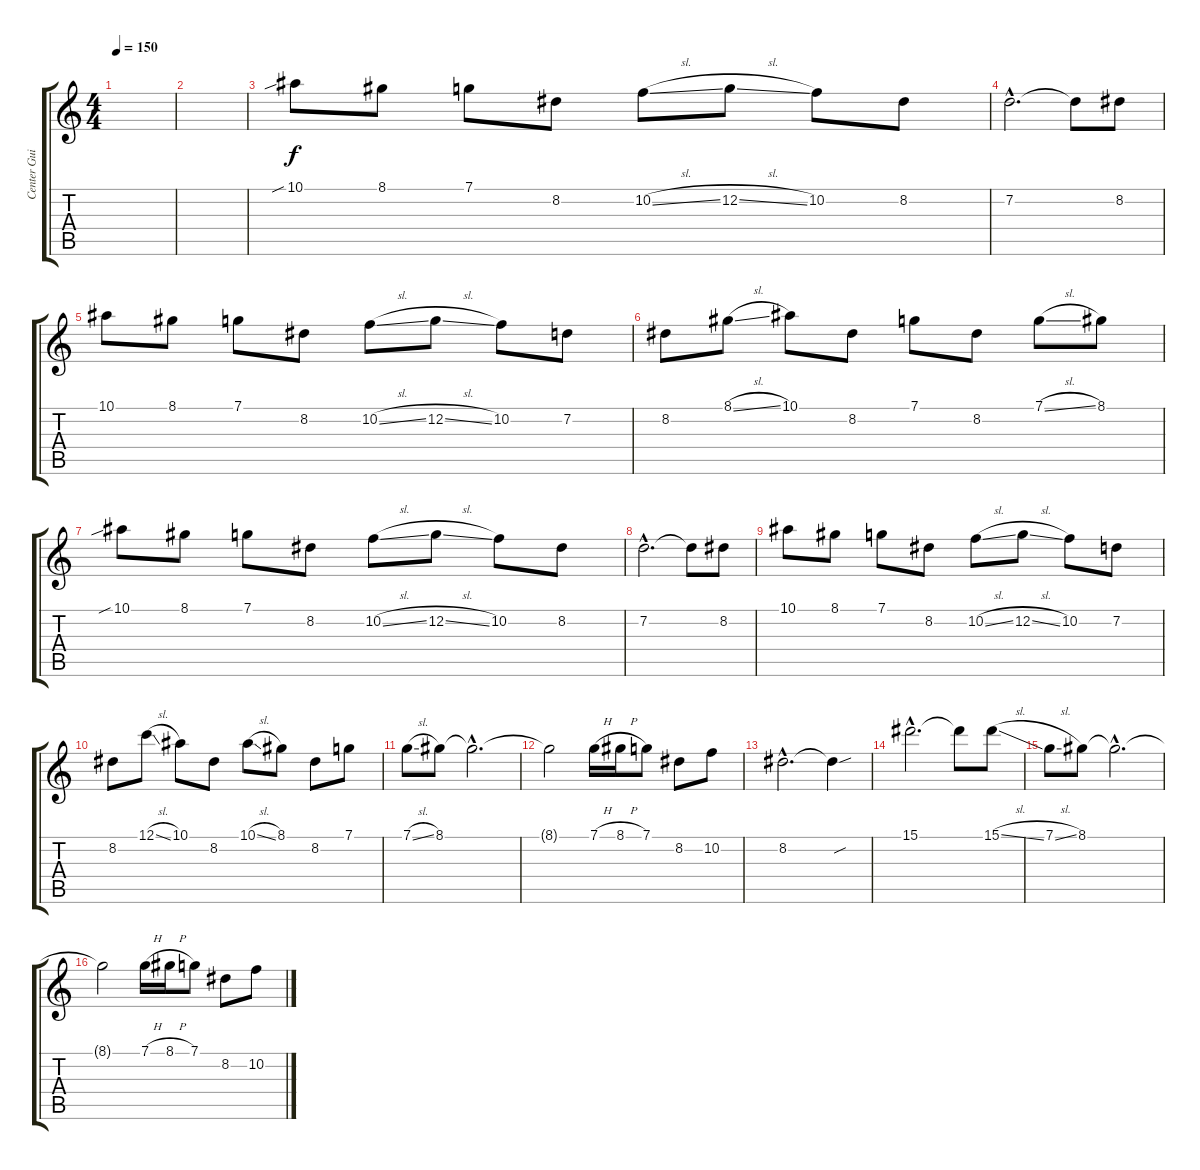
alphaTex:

\track ("Center Guitar" "Center Gui") {instrument overdrivenguitar}
\staff {score tabs}
\tuning (C4 G3 Eb3 Bb2 F2 C2) {hide}
\ts (4 4)
\tempo 150
\clef g2
\ks c
|
|
10.1{sib}.8 8.1.8 7.1.8 8.2.8 10.2{sl}.8 12.2{sl}.8 10.2.8 8.2.8 |
7.2{hac}.2{d} 7.2{t}.8 8.2.8 |
10.1.8 8.1.8 7.1.8 8.2.8 10.2{sl}.8 12.2{sl}.8 10.2.8 7.2.8 |
8.2.8 8.1{sl}.8 10.1.8 8.2.8 7.1.8 8.2.8 7.1{sl}.8 8.1.8 |
10.1{sib}.8 8.1.8 7.1.8 8.2.8 10.2{sl}.8 12.2{sl}.8 10.2.8 8.2.8 |
7.2{hac}.2{d} 7.2{t}.8 8.2.8 |
10.1.8 8.1.8 7.1.8 8.2.8 10.2{sl}.8 12.2{sl}.8 10.2.8 7.2.8 |
8.2.8 12.1{sl}.8 10.1.8 8.2.8 10.1{sl}.8 8.1.8 8.2.8 7.1.8 |
7.1{sl}.8 8.1.8 8.1{hac t}.2{d} |
8.1{t}.2 7.1{h}.16 8.1{h}.16 7.1.8 8.2.8 10.2.8 |
8.2{hac}.2{d} 8.2{sou t}.4 |
15.1{hac}.2{d} 15.1{t}.8 15.1{sl}.8 |
7.1{sl}.8 8.1.8 8.1{hac t}.2{d} |
8.1{t}.2 7.1{h}.16 8.1{h}.16 7.1.8 8.2.8 10.2.8
